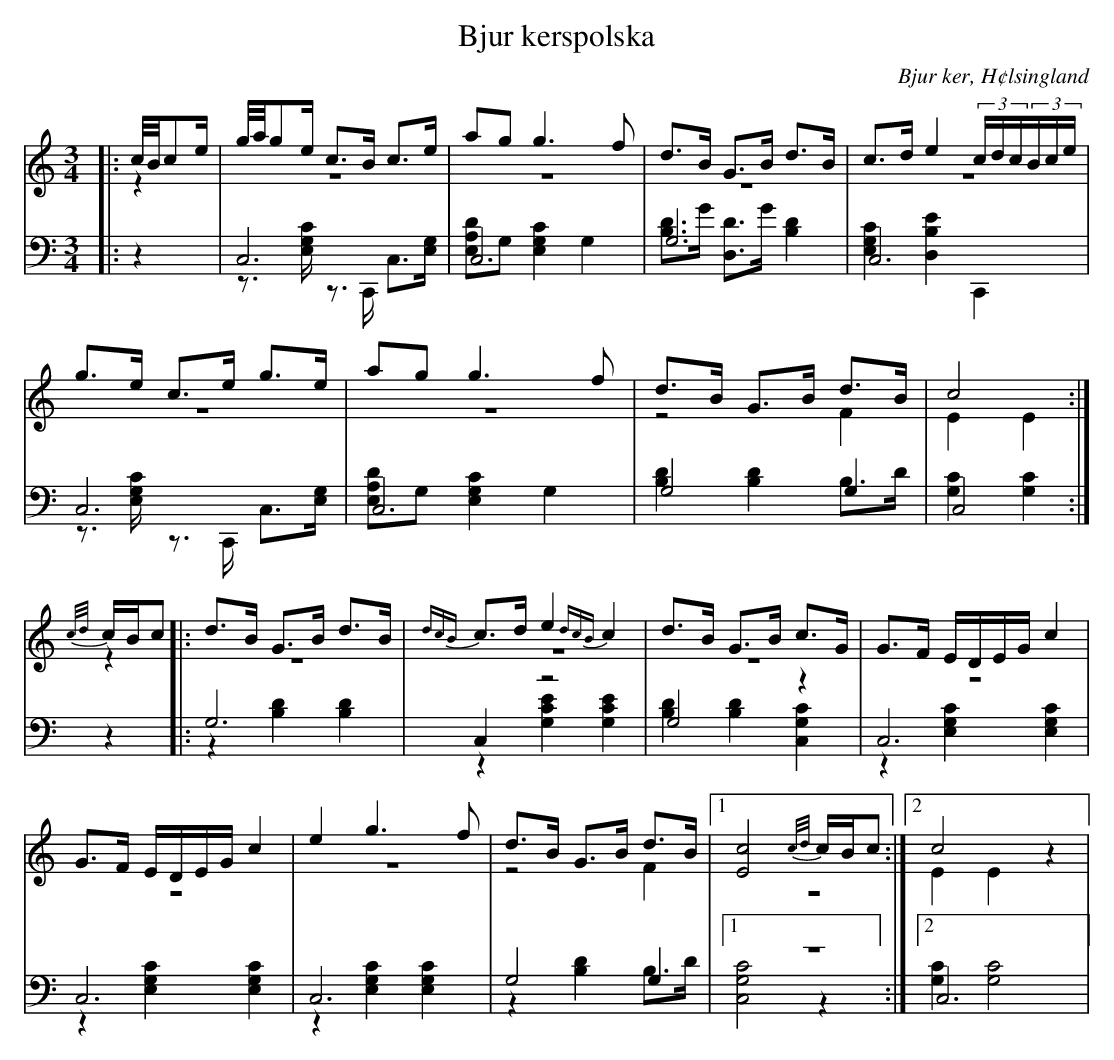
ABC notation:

X:1
T: Bjur kerspolska
O: Bjur ker, H¢lsingland
M: 3/4
L: 1/8
K: C
V:1
V:2 merge
V:3
V:4 merge
V:1
|:c//B//ce/|g//a//ge/ c>B c>e|ag g3 f|d>B G>B d>B|c>d e2 (3c/d/c/(3B/c/e/|
g>e c>e g>e|ag g3 f|d>B G>B d>B|c4:|
{c/d/}c/B/c |:d>B G>B d>B|{dcB}c>d e2 {dcB}c2|d>B G>B c>G|G>F E/D/E/G/ c2|
G>F E/D/E/G/ c2|e2 g3 f|d>B G>B d>B|1 [E4c4] {c/d/}c/B/c:|2 c4 z2|
V:2
|:z2|z6|z6|z6|z6|
z6|z6|z4 F2|E2 E2:|
z2|:z6|z6|z6|z6|
 z6|z6|z4 F2|1 z6:|2 E2 E2 z2|
V:3 clef=bass
|:z2|C,6|C,6|G,6|C,6|
C,6|C,6|G,4 G,2|C,4:|
z2|:G,6|C,2 z4|G,4 z2|C,6|
 C,6|C,6|G,4 G,2|1 z6:|2 C,6|
V:4 clef=bass
|:z2|z>[E,G,C] z>C,, C,>[E,G,]|[E,A,D]G, [E,2G,2C2] G,2|[B,D]>G [D,D]>G [B,2D2]|[E,2G,2C2] [D,2B,2E2] C,,2|
z>[E,G,C] z>C,, C,>[E,G,]|[E,A,D]G, [E,2G,2C2] G,2|[B,2D2] [B,2D2] B,>D|[G,2C2][G,2C2]:|
z2|:z2 [B,2D2] [B,2D2]|z2 [G,2C2E2] [G,2C2E2]|[B,2D2][B,2D2] [C,2G,2C2]|z2 [E,2G,2C2] [E,2G,2C2]|
z2 [E,2G,2C2] [E,2G,2C2]|z2 [E,2G,2C2] [E,2G,2C2]|z2 [B,2D2] B,>D|1 [C,4G,4C4] z2:|2 [G,2C2] [G,4C4]|
